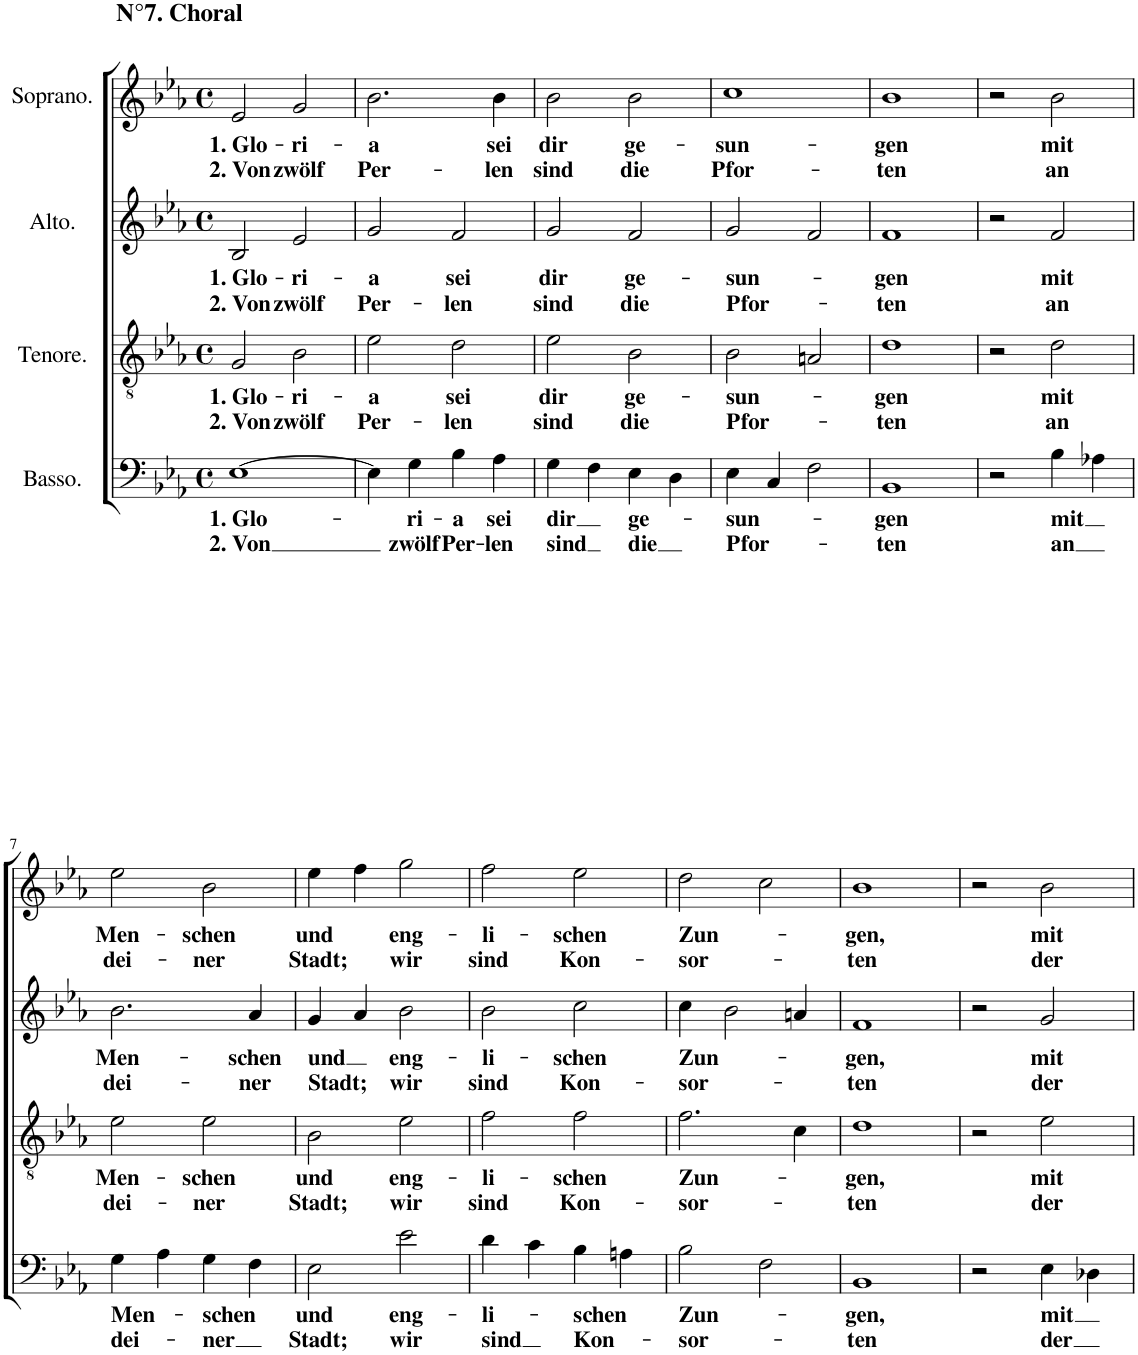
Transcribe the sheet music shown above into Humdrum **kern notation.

**kern	**text	**text	**kern	**text	**text	**kern	**text	**text	**kern	**text	**text
*part4	*part4	*part4	*part3	*part3	*part3	*part2	*part2	*part2	*part1	*part1	*part1
*staff4	*staff4	*staff4	*staff3	*staff3	*staff3	*staff2	*staff2	*staff2	*staff1	*staff1	*staff1
*I"Basso.	*	*	*I"Tenore.	*	*	*I"Alto.	*	*	*I"Soprano.	*	*
*clefF4	*	*	*clefGv2	*	*	*clefG2	*	*	*clefG2	*	*
*k[b-e-a-]	*	*	*k[b-e-a-]	*	*	*k[b-e-a-]	*	*	*k[b-e-a-]	*	*
*M4/4	*	*	*M4/4	*	*	*M4/4	*	*	*M4/4	*	*
*met(c)	*	*	*met(c)	*	*	*met(c)	*	*	*met(c)	*	*
=1	=1	=1	=1	=1	=1	=1	=1	=1	=1	=1	=1
!	!LO:LY:b	!LO:LY:b	!	!LO:LY:b	!LO:LY:b	!	!LO:LY:b	!LO:LY:b	!	!LO:LY:b	!LO:LY:b
[1E-	1. Glo-	2. Von	2G/	1. Glo-	2. Von	2B-/	1. Glo-	2. Von	2e-/	1. Glo-	2. Von
!	!	!	!	!LO:LY:b	!LO:LY:b	!	!LO:LY:b	!LO:LY:b	!	!LO:LY:b	!LO:LY:b
.	.	.	2B-\	-ri-	zwölf	2e-/	-ri-	zwölf	2g/	-ri-	zwölf
=2	=2	=2	=2	=2	=2	=2	=2	=2	=2	=2	=2
!	!	!	!	!LO:LY:b	!LO:LY:b	!	!LO:LY:b	!LO:LY:b	!	!LO:LY:b	!LO:LY:b
4E-\]	.	.	2e-\	-a	Per-	2g/	-a	Per-	2.b-\	-a	Per-
!	!LO:LY:b	!LO:LY:b	!	!	!	!	!	!	!	!	!
4G\	-ri-	zwölf	.	.	.	.	.	.	.	.	.
!	!LO:LY:b	!LO:LY:b	!	!LO:LY:b	!LO:LY:b	!	!LO:LY:b	!LO:LY:b	!	!	!
4B-\	-a	Per-	2d\	sei	-len	2f/	sei	-len	.	.	.
!	!LO:LY:b	!LO:LY:b	!	!	!	!	!	!	!	!LO:LY:b	!LO:LY:b
4A-\	sei	-len	.	.	.	.	.	.	4b-\	sei	-len
=3	=3	=3	=3	=3	=3	=3	=3	=3	=3	=3	=3
!	!LO:LY:b	!LO:LY:b	!	!LO:LY:b	!LO:LY:b	!	!LO:LY:b	!LO:LY:b	!	!LO:LY:b	!LO:LY:b
4G\	dir	sind	2e-\	dir	sind	2g/	dir	sind	2b-\	dir	sind
4F\	.	.	.	.	.	.	.	.	.	.	.
!	!LO:LY:b	!LO:LY:b	!	!LO:LY:b	!LO:LY:b	!	!LO:LY:b	!LO:LY:b	!	!LO:LY:b	!LO:LY:b
4E-\	ge-	die	2B-\	ge-	die	2f/	ge-	die	2b-\	ge-	die
4D\	.	.	.	.	.	.	.	.	.	.	.
=4	=4	=4	=4	=4	=4	=4	=4	=4	=4	=4	=4
!	!LO:LY:b	!LO:LY:b	!	!LO:LY:b	!LO:LY:b	!	!LO:LY:b	!LO:LY:b	!	!LO:LY:b	!LO:LY:b
4E-\	-sun-	Pfor-	2B-\	-sun-	Pfor-	2g/	-sun-	Pfor-	1cc	-sun-	Pfor-
4C/	.	.	.	.	.	.	.	.	.	.	.
2F\	.	.	2An/	.	.	2f/	.	.	.	.	.
=5	=5	=5	=5	=5	=5	=5	=5	=5	=5	=5	=5
!	!LO:LY:b	!LO:LY:b	!	!LO:LY:b	!LO:LY:b	!	!LO:LY:b	!LO:LY:b	!	!LO:LY:b	!LO:LY:b
1BB-	-gen	-ten	1d	-gen	-ten	1f	-gen	-ten	1b-	-gen	-ten
=6	=6	=6	=6	=6	=6	=6	=6	=6	=6	=6	=6
2r	.	.	2r	.	.	2r	.	.	2r	.	.
!	!LO:LY:b	!LO:LY:b	!	!LO:LY:b	!LO:LY:b	!	!LO:LY:b	!LO:LY:b	!	!LO:LY:b	!LO:LY:b
4B-\	mit	an	2d\	mit	an	2f/	mit	an	2b-\	mit	an
4A-X\	.	.	.	.	.	.	.	.	.	.	.
!!LO:LB:g=z
=7	=7	=7	=7	=7	=7	=7	=7	=7	=7	=7	=7
!	!LO:LY:b	!LO:LY:b	!	!LO:LY:b	!LO:LY:b	!	!LO:LY:b	!LO:LY:b	!	!LO:LY:b	!LO:LY:b
4G\	Men-	dei-	2e-\	Men-	dei-	2.b-\	Men-	dei-	2ee-\	Men-	dei-
4A-\	.	.	.	.	.	.	.	.	.	.	.
!	!LO:LY:b	!LO:LY:b	!	!LO:LY:b	!LO:LY:b	!	!	!	!	!LO:LY:b	!LO:LY:b
4G\	-schen	-ner	2e-\	-schen	-ner	.	.	.	2b-\	-schen	-ner
!	!	!	!	!	!	!	!LO:LY:b	!LO:LY:b	!	!	!
4F\	.	.	.	.	.	4a-/	-schen	-ner	.	.	.
=8	=8	=8	=8	=8	=8	=8	=8	=8	=8	=8	=8
!	!LO:LY:b	!LO:LY:b	!	!LO:LY:b	!LO:LY:b	!	!LO:LY:b	!LO:LY:b	!	!LO:LY:b	!LO:LY:b
2E-\	und	Stadt;	2B-\	und	Stadt;	4g/	und	Stadt;	4ee-\	und	Stadt;
.	.	.	.	.	.	4a-/	.	.	4ff\	.	.
!	!LO:LY:b	!LO:LY:b	!	!LO:LY:b	!LO:LY:b	!	!LO:LY:b	!LO:LY:b	!	!LO:LY:b	!LO:LY:b
2e-\	eng-	wir	2e-\	eng-	wir	2b-\	eng-	wir	2gg\	eng-	wir
=9	=9	=9	=9	=9	=9	=9	=9	=9	=9	=9	=9
!	!LO:LY:b	!LO:LY:b	!	!LO:LY:b	!LO:LY:b	!	!LO:LY:b	!LO:LY:b	!	!LO:LY:b	!LO:LY:b
4d\	-li-	sind	2f\	-li-	sind	2b-\	-li-	sind	2ff\	-li-	sind
4c\	.	.	.	.	.	.	.	.	.	.	.
!	!LO:LY:b	!LO:LY:b	!	!LO:LY:b	!LO:LY:b	!	!LO:LY:b	!LO:LY:b	!	!LO:LY:b	!LO:LY:b
4B-\	-schen	Kon-	2f\	-schen	Kon-	2cc\	-schen	Kon-	2ee-\	-schen	Kon-
4An\	.	.	.	.	.	.	.	.	.	.	.
=10	=10	=10	=10	=10	=10	=10	=10	=10	=10	=10	=10
!	!LO:LY:b	!LO:LY:b	!	!LO:LY:b	!LO:LY:b	!	!LO:LY:b	!LO:LY:b	!	!LO:LY:b	!LO:LY:b
2B-\	Zun-	-sor-	2.f\	Zun-	-sor-	4cc\	Zun-	-sor-	2dd\	Zun-	-sor-
.	.	.	.	.	.	2b-\	.	.	.	.	.
2F\	.	.	.	.	.	.	.	.	2cc\	.	.
.	.	.	4c\	.	.	4an/	.	.	.	.	.
=11	=11	=11	=11	=11	=11	=11	=11	=11	=11	=11	=11
!	!LO:LY:b	!LO:LY:b	!	!LO:LY:b	!LO:LY:b	!	!LO:LY:b	!LO:LY:b	!	!LO:LY:b	!LO:LY:b
1BB-	-gen,	-ten	1d	-gen,	-ten	1f	-gen,	-ten	1b-	-gen,	-ten
=12	=12	=12	=12	=12	=12	=12	=12	=12	=12	=12	=12
2r	.	.	2r	.	.	2r	.	.	2r	.	.
!	!LO:LY:b	!LO:LY:b	!	!LO:LY:b	!LO:LY:b	!	!LO:LY:b	!LO:LY:b	!	!LO:LY:b	!LO:LY:b
4E-\	mit	der	2e-\	mit	der	2g/	mit	der	2b-\	mit	der
4D-X\	.	.	.	.	.	.	.	.	.	.	.
=	=	=	=	=	=	=	=	=	=	=	=
*-	*-	*-	*-	*-	*-	*-	*-	*-	*-	*-	*-
